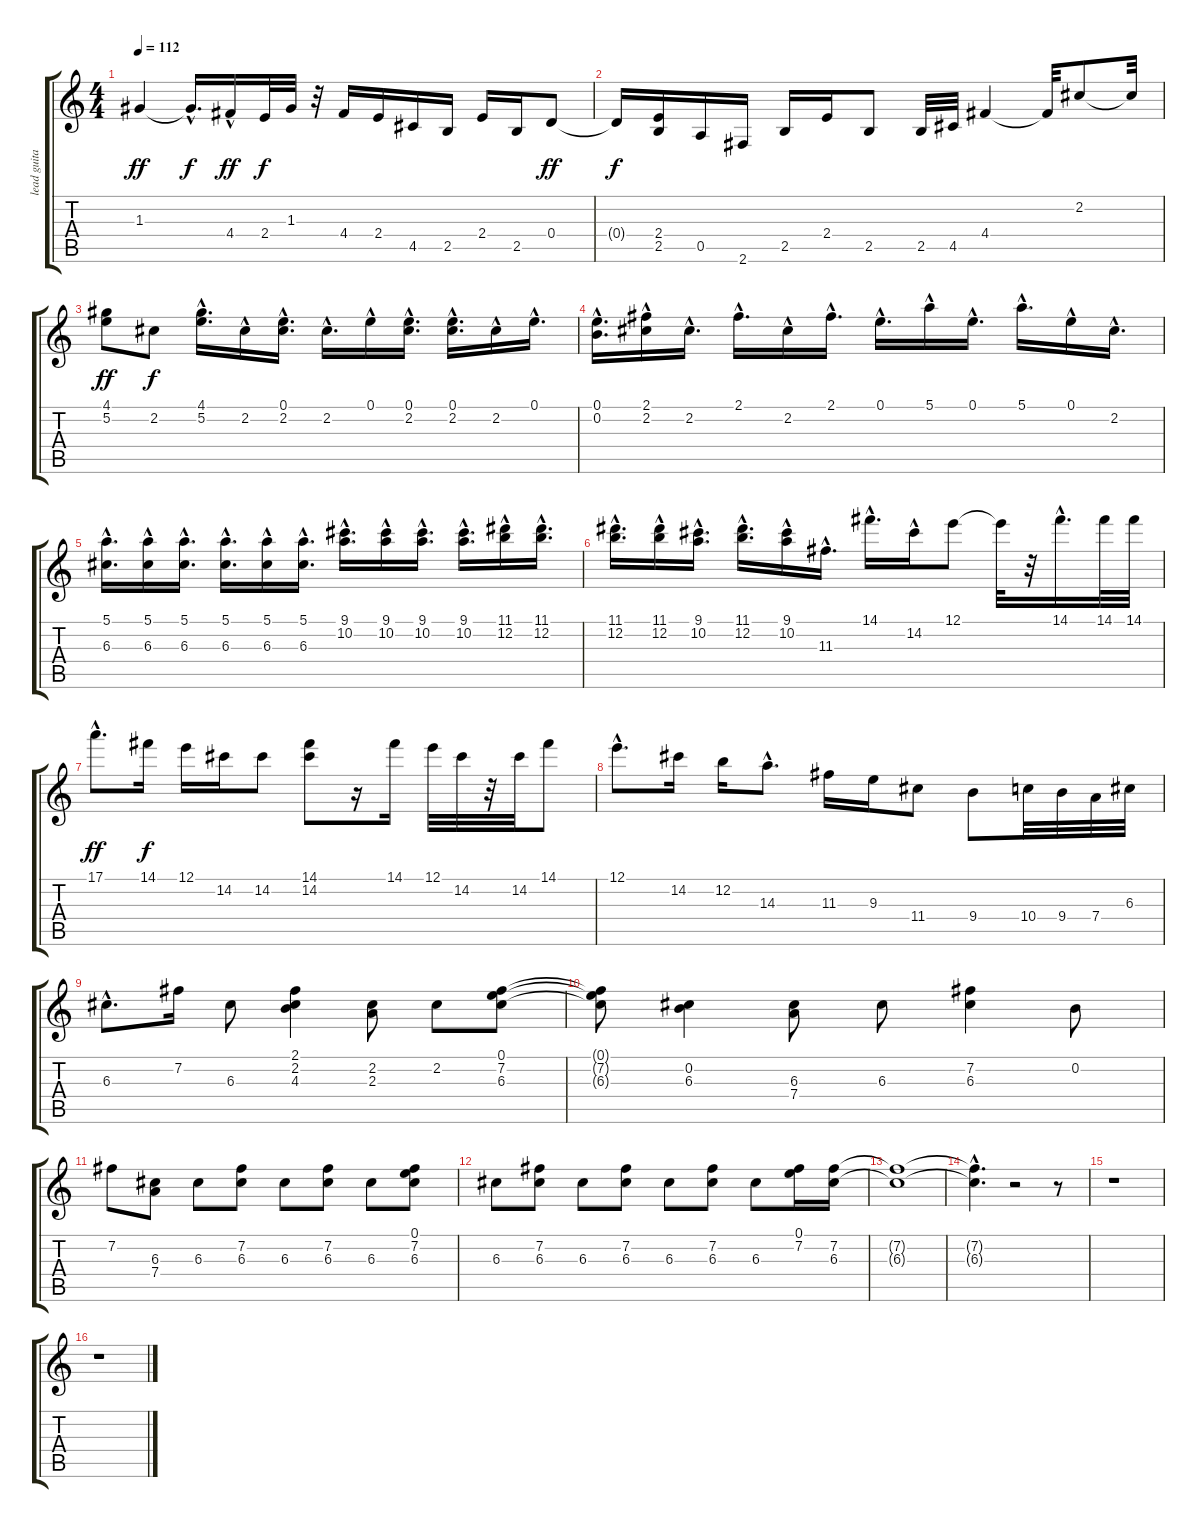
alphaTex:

\track ("lead guitar" "lead guita") {instrument distortionguitar}
\staff {score tabs}
\tuning (E4 B3 G3 D3 A2 E2) {hide}
\ts (4 4)
\tempo 112
\clef g2
\ks c
1.3.4{dy ff} 1.3{hac t}.16{d dy f} 4.4{hac}.16{dy ff} 2.4.32{dy f} 1.3.32 r.32 4.4.16 2.4.16 4.5.16 2.5.16 2.4.16 2.5.16 0.4.8{dy ff} |
0.4{t}.16{dy f} (2.4 2.5).16 0.5.16 2.6.16 2.5.16 2.4.16 2.5.8 2.5.32 4.5.32 4.4.4 4.4{t}.32 2.2.8 2.2{t}.32 |
(4.1 5.2).8{dy ff} 2.2.8{dy f} (4.1{hac} 5.2{hac}).16{d} 2.2{hac}.16 (0.1{hac} 2.2{hac}).16{d} 2.2{hac}.16{d} 0.1{hac}.16 (0.1{hac} 2.2{hac}).16{d} (0.1{hac} 2.2{hac}).16{d} 2.2{hac}.16 0.1{hac}.16{d} |
(0.1{hac} 0.2{hac}).16{d} (2.1{hac} 2.2{hac}).16 2.2{hac}.16{d} 2.1{hac}.16{d} 2.2{hac}.16 2.1{hac}.16{d} 0.1{hac}.16{d} 5.1{hac}.16 0.1{hac}.16{d} 5.1{hac}.16{d} 0.1{hac}.16 2.2{hac}.16{d} |
(5.1{hac} 6.3{hac}).16{d} (5.1{hac} 6.3{hac}).16 (5.1{hac} 6.3{hac}).16{d} (5.1{hac} 6.3{hac}).16{d} (5.1{hac} 6.3{hac}).16 (5.1{hac} 6.3{hac}).16{d} (9.1{hac} 10.2{hac}).16{d} (9.1{hac} 10.2{hac}).16 (9.1{hac} 10.2{hac}).16{d} (9.1{hac} 10.2{hac}).16{d} (11.1{hac} 12.2{hac}).16 (11.1{hac} 12.2{hac}).16{d} |
(11.1{hac} 12.2{hac}).16{d} (11.1{hac} 12.2{hac}).16 (9.1{hac} 10.2{hac}).16{d} (11.1{hac} 12.2{hac}).16{d} (9.1{hac} 10.2{hac}).16 11.3{hac}.16{d} 14.1{hac}.16{d} 14.2{hac}.16 12.1.8 12.1{t}.32 r.32 14.1{hac}.16{d} 14.1.32 14.1.32 |
17.1{hac}.8{d dy ff} 14.1.16{dy f} 12.1.16 14.2.16 14.2.8 (14.1 14.2).8 r.16 14.1.16 12.1.32 14.2.32 r.32 14.2.32 14.1.8 |
12.1{hac}.8{d} 14.2.16 12.2.16 14.3{hac}.8{d} 11.3.16 9.3.16 11.4.8 9.4.8 10.4.32 9.4.32 7.4.32 6.3.32 |
6.3{hac}.8{d} 7.2.16 6.3.8 (2.1 2.2 4.3).4 (2.2 2.3).8 2.2.8 (0.1 7.2 6.3).8 |
(0.1{t} 7.2{t} 6.3{t}).8 (0.2 6.3).4 (6.3 7.4).8 6.3.8 (7.2 6.3).4 0.2.8 |
7.2.8 (6.3 7.4).8 6.3.8 (7.2 6.3).8 6.3.8 (7.2 6.3).8 6.3.8 (0.1 7.2 6.3).8 |
6.3.8 (7.2 6.3).8 6.3.8 (7.2 6.3).8 6.3.8 (7.2 6.3).8 6.3.8 (0.1 7.2).16 (7.2 6.3).16 |
(7.2{t} 6.3{t}).1 |
(7.2{hac t} 6.3{hac t}).4{d} r.2 r.8 |
r.1 |
r.1
